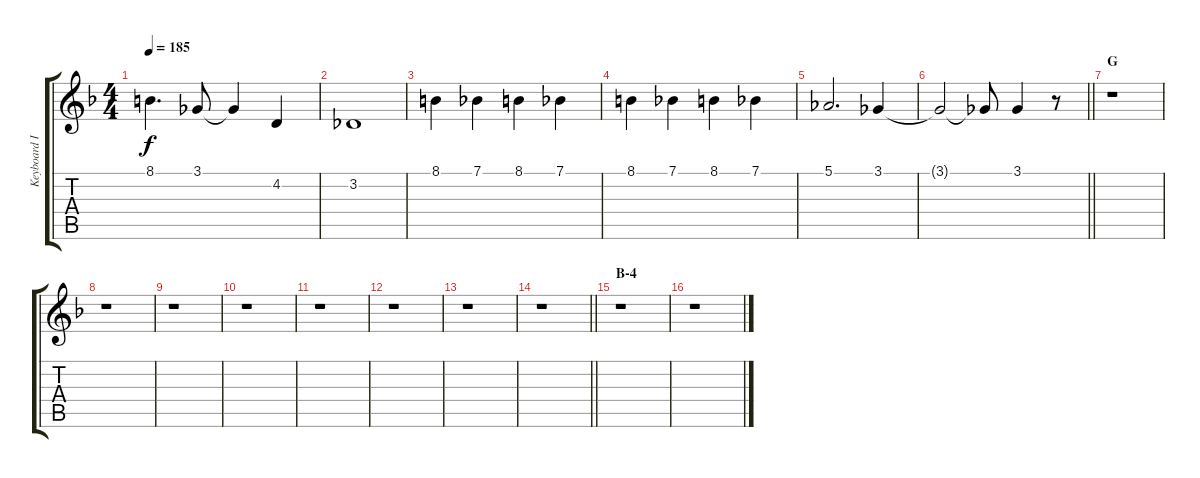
\track ("Keyboard I" "Keyboard I") {instrument lead2sawtooth}
\staff {score tabs}
\tuning (Eb4 Bb3 Gb3 Db3 Ab2 Db2) {hide}
\ts (4 4)
\tempo 185
\clef g2
\ks f
8.1.4{d dy f} 3.1.8 3.1{t}.4 4.2.4 |
3.2.1 |
8.1.4 7.1.4 8.1.4 7.1.4 |
8.1.4 7.1.4 8.1.4 7.1.4 |
5.1.2{d} 3.1.4 |
\barLineRight lightlight
3.1{t}.2 3.1{t}.8 3.1.4 r.8 |
\section ("" "G")
r.1 |
r.1 |
r.1 |
r.1 |
r.1 |
r.1 |
r.1 |
\barLineRight lightlight
r.1 |
\section ("" "B-4")
r.1 |
r.1
